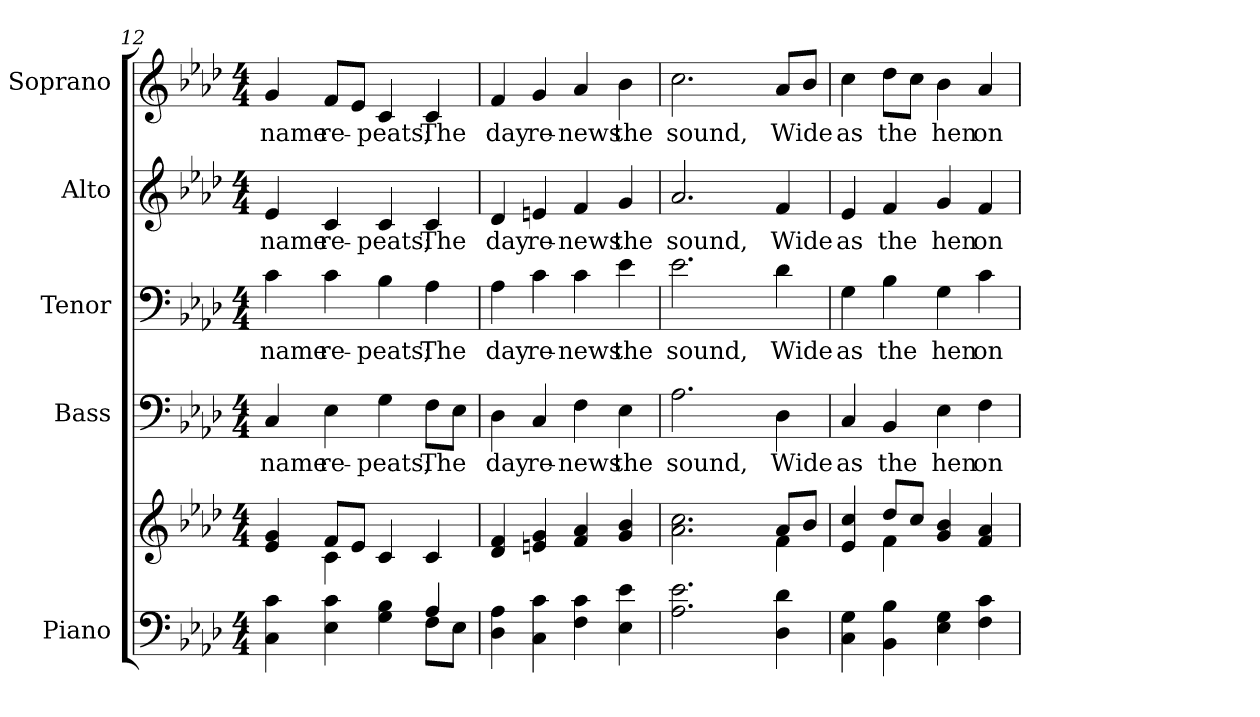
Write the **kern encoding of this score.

**kern	**kern	**kern	**text	**kern	**text	**kern	**text	**kern	**text
*part5	*part5	*part4	*part4	*part3	*part3	*part2	*part2	*part1	*part1
*staff6	*staff5	*staff4	*staff4	*staff3	*staff3	*staff2	*staff2	*staff1	*staff1
*I"Piano	*	*I"Bass	*	*I"Tenor	*	*I"Alto	*	*I"Soprano	*
*I'Pno.	*	*I'B.	*	*I'T.	*	*I'A.	*	*I'S.	*
*clefF4	*clefG2	*clefF4	*	*clefF4	*	*clefG2	*	*clefG2	*
*k[b-e-a-d-]	*k[b-e-a-d-]	*k[b-e-a-d-]	*	*k[b-e-a-d-]	*	*k[b-e-a-d-]	*	*k[b-e-a-d-]	*
*A-:	*A-:	*A-:	*	*A-:	*	*A-:	*	*A-:	*
*M4/4	*M4/4	*M4/4	*	*M4/4	*	*M4/4	*	*M4/4	*
=12	=12	=12	=12	=12	=12	=12	=12	=12	=12
*^	*^	*	*	*	*	*	*	*	*
!	!	!	!	!	!LO:LY:b:color=#000000	!	!	!	!	!	!
!	!	!	!	!	!	!	!LO:LY:b:color=#000000	!	!	!	!
!	!	!	!	!	!	!	!	!	!LO:LY:b:color=#000000	!	!
!	!	!	!	!	!	!	!	!	!	!	!LO:LY:b:color=#000000
4Ci\ 4ci	2ryy	4e-i/ 4gi	4ryy	4Ci/	name	4ci\	name	4e-i/	name	4gi/	name
!	!	!	!	!	!LO:LY:b:color=#000000	!	!	!	!	!	!
!	!	!	!	!	!	!	!LO:LY:b:color=#000000	!	!	!	!
!	!	!	!	!	!	!	!	!	!LO:LY:b:color=#000000	!	!
!	!	!	!	!	!	!	!	!	!	!	!LO:LY:b:color=#000000
4E-i\ 4ci	.	8fi/L	4ci\	4E-i\	re-	4ci\	re-	4ci/	re-	8fi/L	re-
.	.	8e-i/J	.	.	.	.	.	.	.	8e-i/J	.
!	!	!	!	!	!LO:LY:b:color=#000000	!	!	!	!	!	!
!	!	!	!	!	!	!	!LO:LY:b:color=#000000	!	!	!	!
!	!	!	!	!	!	!	!	!	!LO:LY:b:color=#000000	!	!
!	!	!	!	!	!	!	!	!	!	!	!LO:LY:b:color=#000000
4Gi\ 4B-i	4ryy	4ci/	2ryy	4Gi\	-peats;	4B-i\	-peats;	4ci/	-peats;	4ci/	-peats;
!	!	!	!	!	!LO:LY:b:color=#000000	!	!	!	!	!	!
!	!	!	!	!	!	!	!LO:LY:b:color=#000000	!	!	!	!
!	!	!	!	!	!	!	!	!	!LO:LY:b:color=#000000	!	!
!	!	!	!	!	!	!	!	!	!	!	!LO:LY:b:color=#000000
4A-i/	8Fi\L	4ci/	.	8Fi\L	The	4A-i\	The	4ci/	The	4ci/	The
.	8E-i\J	.	.	8E-i\J	.	.	.	.	.	.	.
*v	*v	*	*	*	*	*	*	*	*	*	*
*	*v	*v	*	*	*	*	*	*	*	*
!!LO:PB:g=z
=13	=13	=13	=13	=13	=13	=13	=13	=13	=13
*^	*	*	*	*	*	*	*	*	*
!	!	!	!	!LO:LY:b:color=#000000	!	!	!	!	!	!
*v	*v	*	*	*	*	*	*	*	*	*
*^	*	*	*	*	*	*	*	*	*
!	!	!	!	!	!	!LO:LY:b:color=#000000	!	!	!	!
*v	*v	*	*	*	*	*	*	*	*	*
*^	*	*	*	*	*	*	*	*	*
!	!	!	!	!	!	!	!	!LO:LY:b:color=#000000	!	!
*v	*v	*	*	*	*	*	*	*	*	*
*^	*	*	*	*	*	*	*	*	*
!	!	!	!	!	!	!	!	!	!	!LO:LY:b:color=#000000
*v	*v	*	*	*	*	*	*	*	*	*
4D-i\ 4A-i	4d-i/ 4fi	4D-i\	day	4A-i\	day	4d-i/	day	4fi/	day
!	!	!	!LO:LY:b:color=#000000	!	!	!	!	!	!
!	!	!	!	!	!LO:LY:b:color=#000000	!	!	!	!
!	!	!	!	!	!	!	!LO:LY:b:color=#000000	!	!
!	!	!	!	!	!	!	!	!	!LO:LY:b:color=#000000
4Ci\ 4ci	4eni/ 4gi	4Ci/	re-	4ci\	re-	4eni/	re-	4gi/	re-
!	!	!	!LO:LY:b:color=#000000	!	!	!	!	!	!
!	!	!	!	!	!LO:LY:b:color=#000000	!	!	!	!
!	!	!	!	!	!	!	!LO:LY:b:color=#000000	!	!
!	!	!	!	!	!	!	!	!	!LO:LY:b:color=#000000
4Fi\ 4ci	4fi/ 4a-i	4Fi\	-news	4ci\	-news	4fi/	-news	4a-i/	-news
!	!	!	!LO:LY:b:color=#000000	!	!	!	!	!	!
!	!	!	!	!	!LO:LY:b:color=#000000	!	!	!	!
!	!	!	!	!	!	!	!LO:LY:b:color=#000000	!	!
!	!	!	!	!	!	!	!	!	!LO:LY:b:color=#000000
4E-i\ 4e-i	4gi/ 4b-i	4E-i\	the	4e-i\	the	4gi/	the	4b-i\	the
=14	=14	=14	=14	=14	=14	=14	=14	=14	=14
*	*^	*	*	*	*	*	*	*	*
!	!	!	!	!LO:LY:b:color=#000000	!	!	!	!	!	!
!	!	!	!	!	!	!LO:LY:b:color=#000000	!	!	!	!
!	!	!	!	!	!	!	!	!LO:LY:b:color=#000000	!	!
!	!	!	!	!	!	!	!	!	!	!LO:LY:b:color=#000000
2.A-i\ 2.e-i	2.a-i\ 2.cci	2ryy	2.A-i\	sound,	2.e-i\	sound,	2.a-i/	sound,	2.cci\	sound,
.	.	4ryy	.	.	.	.	.	.	.	.
!	!	!	!	!LO:LY:b:color=#000000	!	!	!	!	!	!
!	!	!	!	!	!	!LO:LY:b:color=#000000	!	!	!	!
!	!	!	!	!	!	!	!	!LO:LY:b:color=#000000	!	!
!	!	!	!	!	!	!	!	!	!	!LO:LY:b:color=#000000
4D-i\ 4d-i	8a-i/L	4fi\	4D-i\	Wide	4d-i\	Wide	4fi/	Wide	8a-i/L	Wide
.	8b-i/J	.	.	.	.	.	.	.	8b-i/J	.
!!LO:PB:g=z
=15	=15	=15	=15	=15	=15	=15	=15	=15	=15	=15
!	!	!	!	!LO:LY:b:color=#000000	!	!	!	!	!	!
!	!	!	!	!	!	!LO:LY:b:color=#000000	!	!	!	!
!	!	!	!	!	!	!	!	!LO:LY:b:color=#000000	!	!
!	!	!	!	!	!	!	!	!	!	!LO:LY:b:color=#000000
4Ci\ 4Gi	4e-i/ 4cci	4ryy	4Ci/	as	4Gi\	as	4e-i/	as	4cci\	as
!	!	!	!	!LO:LY:b:color=#000000	!	!	!	!	!	!
!	!	!	!	!	!	!LO:LY:b:color=#000000	!	!	!	!
!	!	!	!	!	!	!	!	!LO:LY:b:color=#000000	!	!
!	!	!	!	!	!	!	!	!	!	!LO:LY:b:color=#000000
4BB-i\ 4B-i	8dd-i/L	4fi\	4BB-i/	the	4B-i\	the	4fi/	the	8dd-i\L	the
.	8cci/J	.	.	.	.	.	.	.	8cci\J	.
!	!	!	!	!LO:LY:b:color=#000000	!	!	!	!	!	!
!	!	!	!	!	!	!LO:LY:b:color=#000000	!	!	!	!
!	!	!	!	!	!	!	!	!LO:LY:b:color=#000000	!	!
!	!	!	!	!	!	!	!	!	!	!LO:LY:b:color=#000000
4E-i\ 4Gi	4gi/ 4b-i	2ryy	4E-i\	hen	4Gi\	hen	4gi/	hen	4b-i\	hen
!	!	!	!	!LO:LY:b:color=#000000	!	!	!	!	!	!
!	!	!	!	!	!	!LO:LY:b:color=#000000	!	!	!	!
!	!	!	!	!	!	!	!	!LO:LY:b:color=#000000	!	!
!	!	!	!	!	!	!	!	!	!	!LO:LY:b:color=#000000
4Fi\ 4ci	4fi/ 4a-i	.	4Fi\	on	4ci\	on	4fi/	on	4a-i/	on
*	*v	*v	*	*	*	*	*	*	*	*
=	=	=	=	=	=	=	=	=	=
*-	*-	*-	*-	*-	*-	*-	*-	*-	*-
